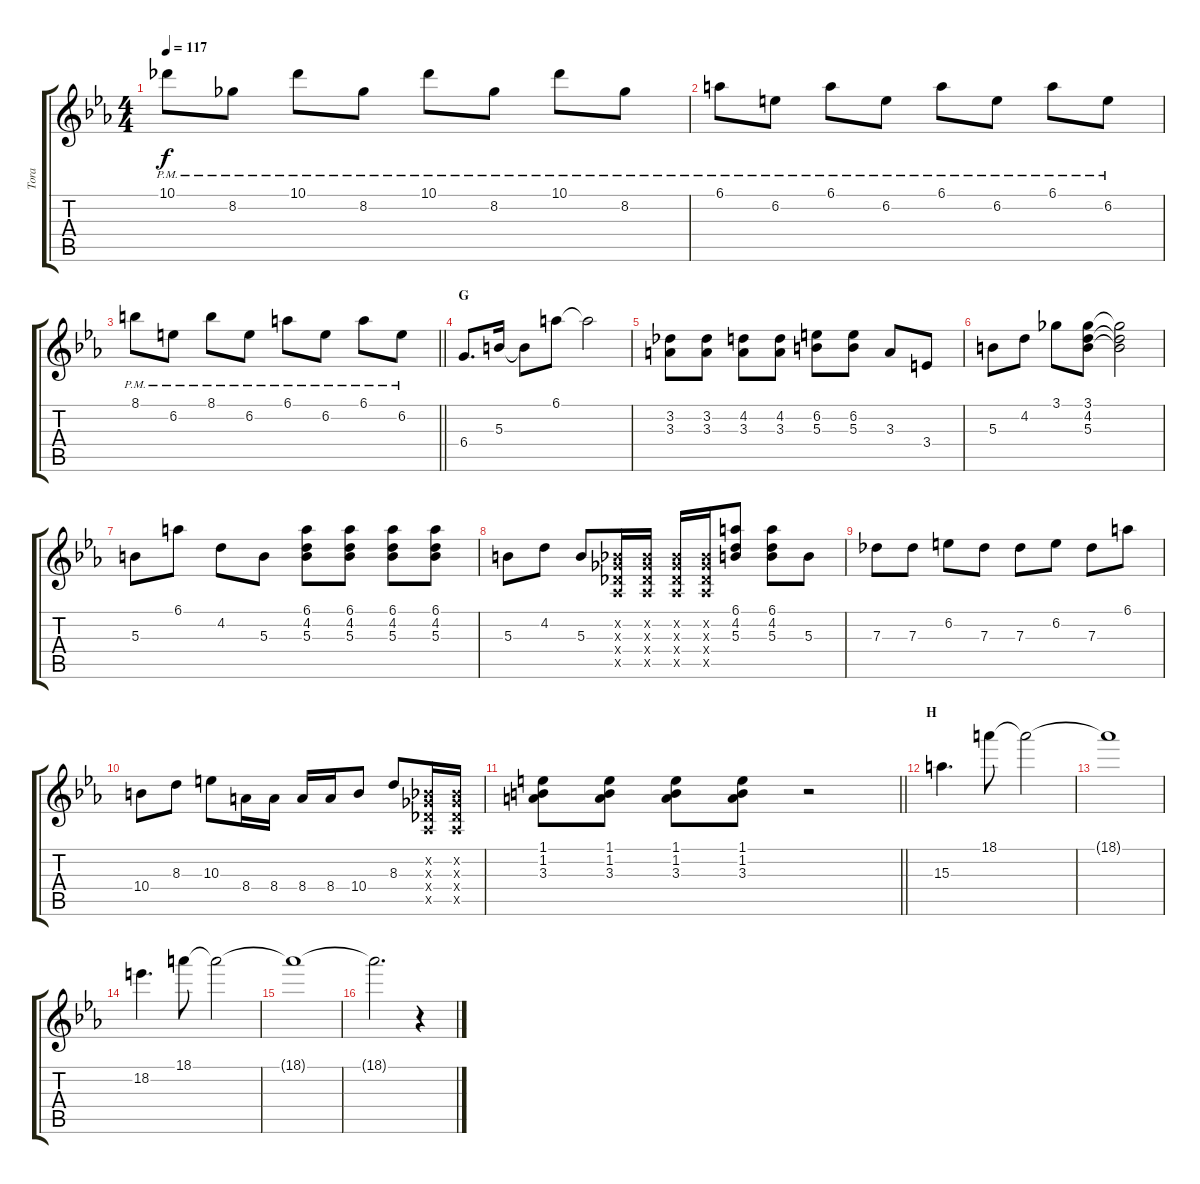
\track ("Tora" "Tora") {instrument distortionguitar}
\staff {score tabs}
\tuning (Eb4 Bb3 Gb3 Db3 Ab2 Eb2) {hide}
\ts (4 4)
\tempo 117
\clef g2
\ks eb
10.1{pm}.8{dy f} 8.2{pm}.8 10.1{pm}.8 8.2{pm}.8 10.1{pm}.8 8.2{pm}.8 10.1{pm}.8 8.2{pm}.8 |
6.1{pm}.8 6.2{pm}.8 6.1{pm}.8 6.2{pm}.8 6.1{pm}.8 6.2{pm}.8 6.1{pm}.8 6.2{pm}.8 |
\barLineRight lightlight
8.1{pm}.8 6.2{pm}.8 8.1{pm}.8 6.2{pm}.8 6.1{pm}.8 6.2{pm}.8 6.1{pm}.8 6.2{pm}.8 |
\section ("" "G")
6.4.8{d} 5.3.16 5.3{t}.8 6.1.8 6.1{t}.2 |
(3.2 3.3).8 (3.2 3.3).8 (4.2 3.3).8 (4.2 3.3).8 (6.2 5.3).8 (6.2 5.3).8 3.3.8 3.4.8 |
5.3.8 4.2.8 3.1.8 (3.1 4.2 5.3).8 (3.1{t} 4.2{t} 5.3{t}).2 |
5.3.8 6.1.8 4.2.8 5.3.8 (6.1 4.2 5.3).8 (6.1 4.2 5.3).8 (6.1 4.2 5.3).8 (6.1 4.2 5.3).8 |
5.3.8 4.2.8 5.3.8 (0.2{x} 0.3{x} 0.4{x} 0.5{x}).16 (0.2{x} 0.3{x} 0.4{x} 0.5{x}).16 (0.2{x} 0.3{x} 0.4{x} 0.5{x}).16 (0.2{x} 0.3{x} 0.4{x} 0.5{x}).16 (6.1 4.2 5.3).8 (6.1 4.2 5.3).8 5.3.8 |
7.3.8 7.3.8 6.2.8 7.3.8 7.3.8 6.2.8 7.3.8 6.1.8 |
10.4.8 8.3.8 10.3.8 8.4.16 8.4.16 8.4.16 8.4.16 10.4.8 8.3.8 (0.2{x} 0.3{x} 0.4{x} 0.5{x}).16 (0.2{x} 0.3{x} 0.4{x} 0.5{x}).16 |
\barLineRight lightlight
(1.1 1.2 3.3).8 (1.1 1.2 3.3).8 (1.1 1.2 3.3).8 (1.1 1.2 3.3).8 r.2 |
\section ("" "H")
15.3.4{d} 18.1.8 18.1{t}.2 |
18.1{t}.1 |
18.2.4{d} 18.1.8 18.1{t}.2 |
18.1{t}.1 |
18.1{t}.2{d} r.4
